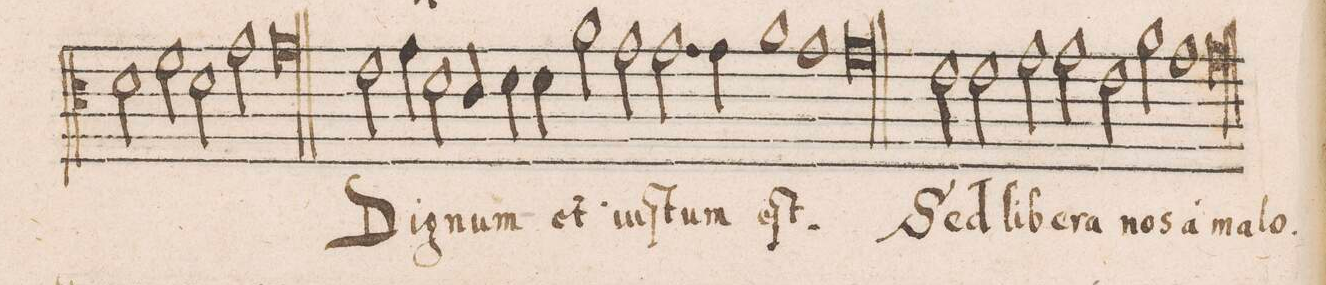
**kern	**text
*I"ALTVS	*
*clefC3	*
*k[]	*
*met(C)	*
*M2/1	*
2d\	.
2f\	.
=12	=12
2d\	.
2g\	.
1g	.
=13||	=13||
2e\	Di-
4g\	.
2d\	.
4c/	-gnum
4d\	.
4d\	.
=14	=14
2a\	et
2g\	iu-
2.g\	-ſtum
4g\	.
=15	=15
1a	eſt.
1g	.
=16	=16
0g	.
=17||	=17||
2e\	Sed
2e\	li-
2g\	-be-
2g\	-ra
=18	=18
2e\	nos
2a\	a
1g	ma-
=19	=19
0g	-lo.
=20||	=20||
*-	*-
